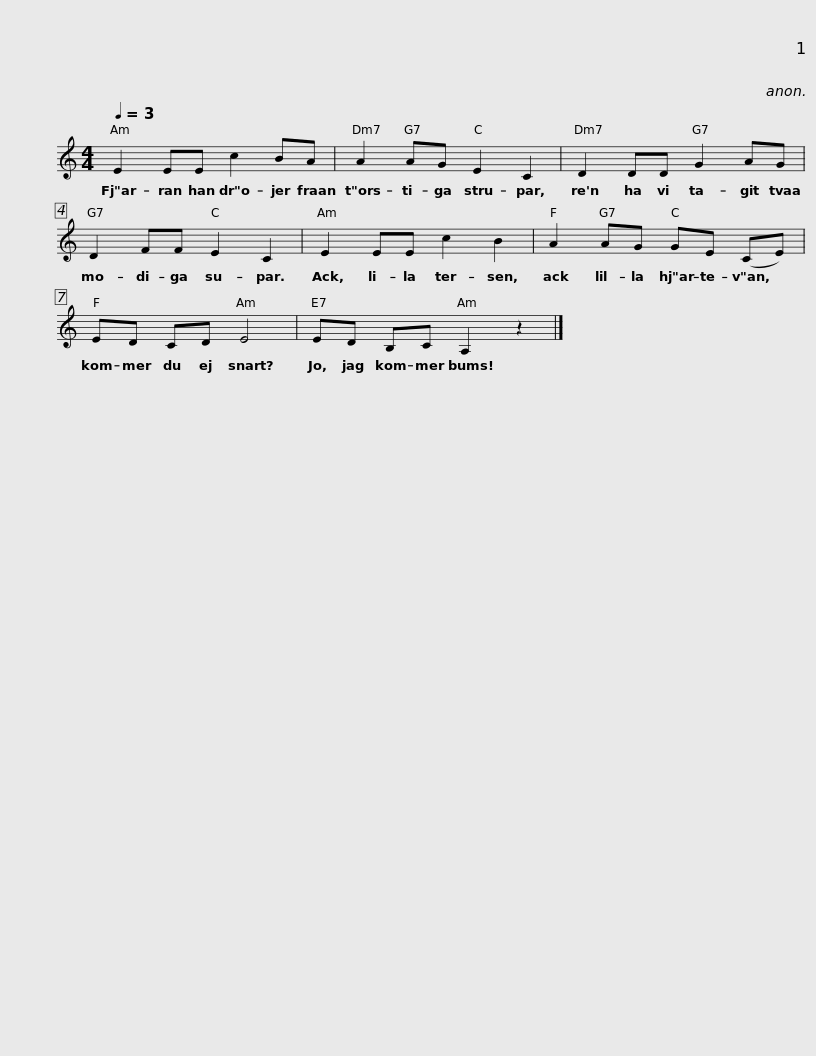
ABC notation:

X:1
L:1/8
Q:1/4=3
M:4/4
I:linebreak $
K:C
V:1 treble
V:1
 E2 EE c2 BA | A2 AG E2 C2 | D2 DD G2 AG | D2 FF E2 C2 |$ E2 EE c2 B2 | %5
 A2 AG GE (CE) | ED CD E4 | ED B,C A,2 z2 |] %8
